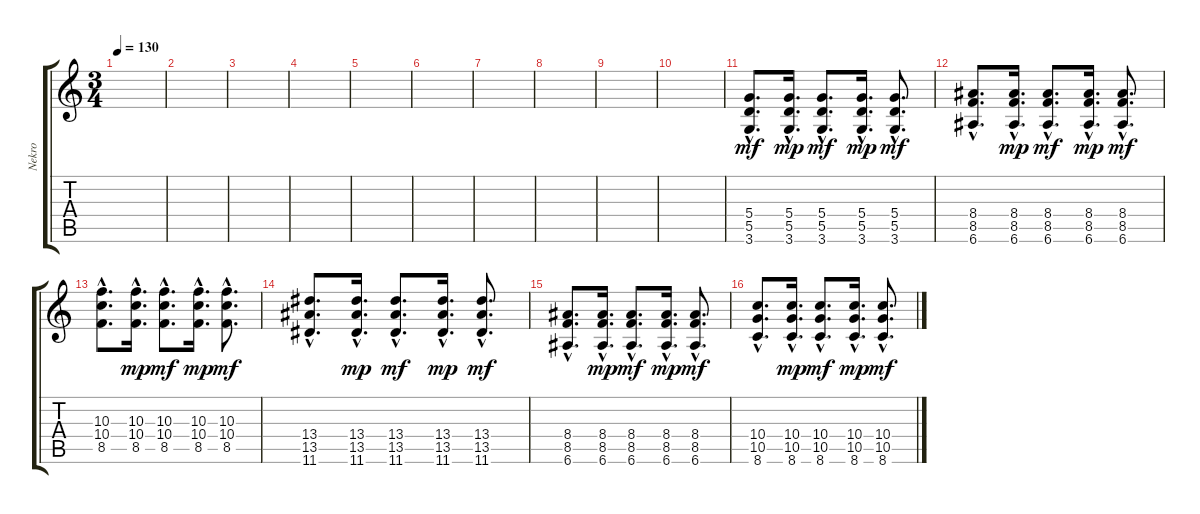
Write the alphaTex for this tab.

\track ("Nekro" "Nekro") {instrument overdrivenguitar}
\staff {score tabs}
\tuning (E4 B3 G3 D3 A2 E2) {hide}
\ts (3 4)
\tempo 130
\clef g2
\ks c
|
|
|
|
|
|
|
|
|
|
(5.4{hac} 5.5{hac} 3.6{hac}).8{d dy mf} (5.4{hac} 5.5{hac} 3.6{hac}).16{d dy mp} (5.4{hac} 5.5{hac} 3.6{hac}).8{d dy mf} (5.4{hac} 5.5{hac} 3.6{hac}).16{d dy mp} (5.4{hac} 5.5{hac} 3.6{hac}).8{d dy mf} |
(8.4{hac} 8.5{hac} 6.6{hac}).8{d} (8.4{hac} 8.5{hac} 6.6{hac}).16{d dy mp} (8.4{hac} 8.5{hac} 6.6{hac}).8{d dy mf} (8.4{hac} 8.5{hac} 6.6{hac}).16{d dy mp} (8.4{hac} 8.5{hac} 6.6{hac}).8{d dy mf} |
(10.3{hac} 10.4{hac} 8.5{hac}).8{d} (10.3{hac} 10.4{hac} 8.5{hac}).16{d dy mp} (10.3{hac} 10.4{hac} 8.5{hac}).8{d dy mf} (10.3{hac} 10.4{hac} 8.5{hac}).16{d dy mp} (10.3{hac} 10.4{hac} 8.5{hac}).8{d dy mf} |
(13.4{hac} 13.5{hac} 11.6{hac}).8{d} (13.4{hac} 13.5{hac} 11.6{hac}).16{d dy mp} (13.4{hac} 13.5{hac} 11.6{hac}).8{d dy mf} (13.4{hac} 13.5{hac} 11.6{hac}).16{d dy mp} (13.4{hac} 13.5{hac} 11.6{hac}).8{d dy mf} |
(8.4{hac} 8.5{hac} 6.6{hac}).8{d} (8.4{hac} 8.5{hac} 6.6{hac}).16{d dy mp} (8.4{hac} 8.5{hac} 6.6{hac}).8{d dy mf} (8.4{hac} 8.5{hac} 6.6{hac}).16{d dy mp} (8.4{hac} 8.5{hac} 6.6{hac}).8{d dy mf} |
(10.4{hac} 10.5{hac} 8.6{hac}).8{d} (10.4{hac} 10.5{hac} 8.6{hac}).16{d dy mp} (10.4{hac} 10.5{hac} 8.6{hac}).8{d dy mf} (10.4{hac} 10.5{hac} 8.6{hac}).16{d dy mp} (10.4{hac} 10.5{hac} 8.6{hac}).8{d dy mf}
